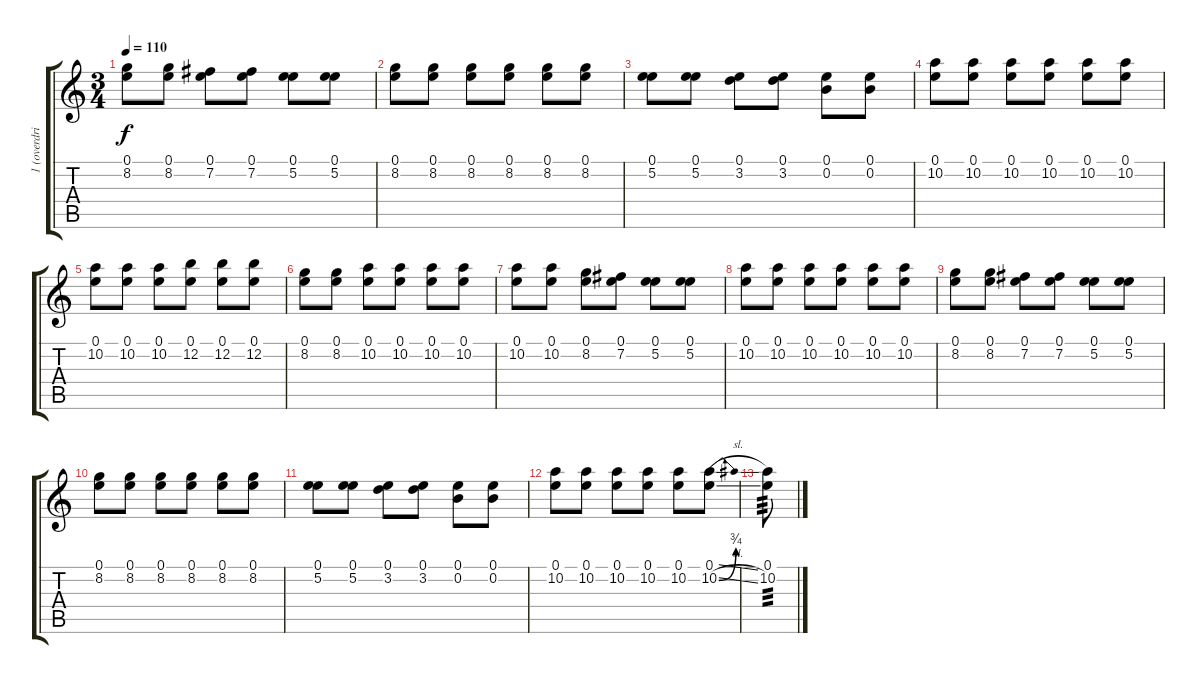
\track ("1 (overdrive)" "1 (overdri") {instrument overdrivenguitar}
\staff {score tabs}
\tuning (E4 B3 G3 D3 A2 E2) {hide}
\ts (3 4)
\tempo 110
\clef g2
\ks c
(0.1 8.2).8{dy f} (0.1 8.2).8 (0.1 7.2).8 (0.1 7.2).8 (0.1 5.2).8 (0.1 5.2).8 |
(0.1 8.2).8 (0.1 8.2).8 (0.1 8.2).8 (0.1 8.2).8 (0.1 8.2).8 (0.1 8.2).8 |
(0.1 5.2).8 (0.1 5.2).8 (0.1 3.2).8 (0.1 3.2).8 (0.1 0.2).8 (0.1 0.2).8 |
(0.1 10.2).8 (0.1 10.2).8 (0.1 10.2).8 (0.1 10.2).8 (0.1 10.2).8 (0.1 10.2).8 |
(0.1 10.2).8 (0.1 10.2).8 (0.1 10.2).8 (0.1 12.2).8 (0.1 12.2).8 (0.1 12.2).8 |
(0.1 8.2).8 (0.1 8.2).8 (0.1 10.2).8 (0.1 10.2).8 (0.1 10.2).8 (0.1 10.2).8 |
(0.1 10.2).8 (0.1 10.2).8 (0.1 8.2).8 (0.1 7.2).8 (0.1 5.2).8 (0.1 5.2).8 |
(0.1 10.2).8 (0.1 10.2).8 (0.1 10.2).8 (0.1 10.2).8 (0.1 10.2).8 (0.1 10.2).8 |
(0.1 8.2).8 (0.1 8.2).8 (0.1 7.2).8 (0.1 7.2).8 (0.1 5.2).8 (0.1 5.2).8 |
(0.1 8.2).8 (0.1 8.2).8 (0.1 8.2).8 (0.1 8.2).8 (0.1 8.2).8 (0.1 8.2).8 |
(0.1 5.2).8 (0.1 5.2).8 (0.1 3.2).8 (0.1 3.2).8 (0.1 0.2).8 (0.1 0.2).8 |
(0.1 10.2).8 (0.1 10.2).8 (0.1 10.2).8 (0.1 10.2).8 (0.1 10.2).8 (0.1{sl} 10.2{be (bend 0 0 60 3) sl}).8 |
(0.1 10.2).8{tp 3}
